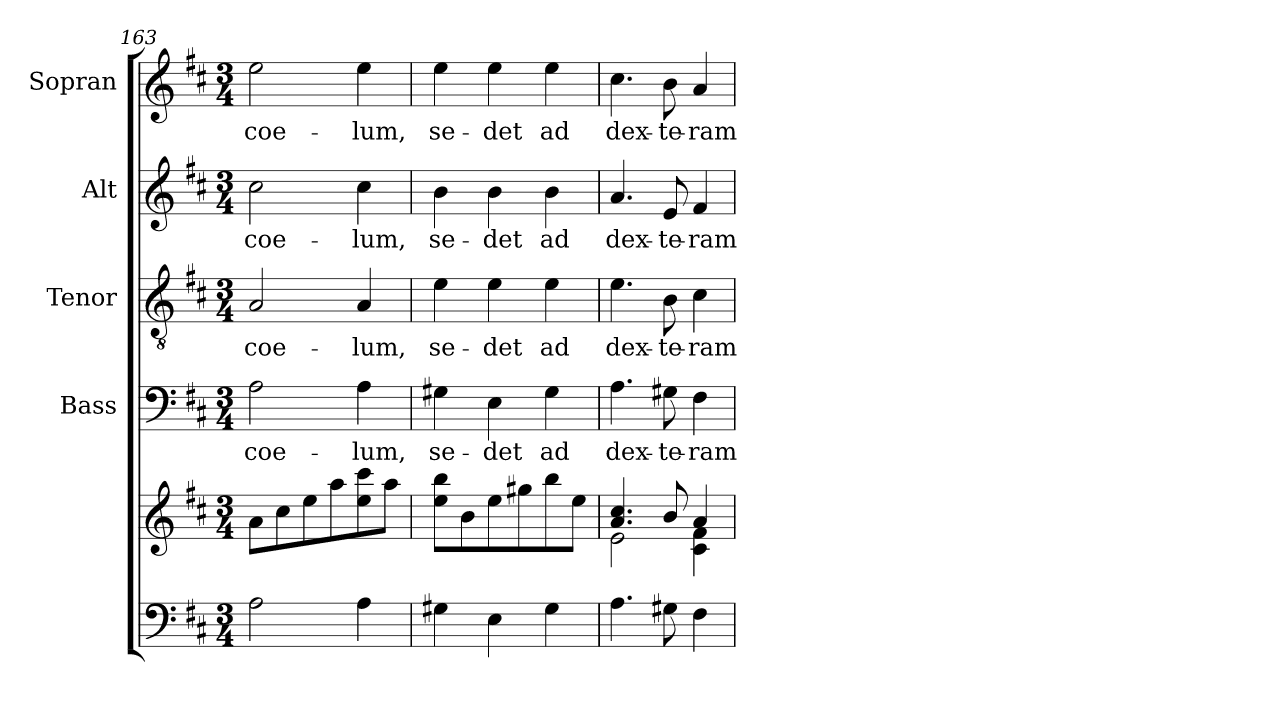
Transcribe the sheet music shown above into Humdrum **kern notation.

**kern	**kern	**kern	**text	**kern	**text	**kern	**text	**kern	**text
*part5	*part5	*part4	*part4	*part3	*part3	*part2	*part2	*part1	*part1
*staff6	*staff5	*staff4	*staff4	*staff3	*staff3	*staff2	*staff2	*staff1	*staff1
*	*	*I"Bass	*	*I"Tenor	*	*I"Alt	*	*I"Sopran	*
*	*	*I'B.	*	*I'T.	*	*I'A.	*	*I'S.	*
*clefF4	*clefG2	*clefF4	*	*clefGv2	*	*clefG2	*	*clefG2	*
*k[f#c#]	*k[f#c#]	*k[f#c#]	*	*k[f#c#]	*	*k[f#c#]	*	*k[f#c#]	*
*D:	*D:	*D:	*	*D:	*	*D:	*	*D:	*
*M3/4	*M3/4	*M3/4	*	*M3/4	*	*M3/4	*	*M3/4	*
=163	=163	=163	=163	=163	=163	=163	=163	=163	=163
!	!	!	!LO:LY:b	!	!LO:LY:b	!	!LO:LY:b	!	!LO:LY:b
2A\	8a\L	2A\	coe-	2A/	coe-	2cc#\	coe-	2ee\	coe-
.	8cc#\	.	.	.	.	.	.	.	.
.	8ee\	.	.	.	.	.	.	.	.
.	8aa\	.	.	.	.	.	.	.	.
!	!	!	!LO:LY:b	!	!LO:LY:b	!	!LO:LY:b	!	!LO:LY:b
4A\	8ee\ 8ccc#\	4A\	-lum,	4A/	-lum,	4cc#\	-lum,	4ee\	-lum,
.	8aa\J	.	.	.	.	.	.	.	.
=164	=164	=164	=164	=164	=164	=164	=164	=164	=164
!	!	!	!LO:LY:b	!	!LO:LY:b	!	!LO:LY:b	!	!LO:LY:b
4G#X\	8ee\ 8bb\L	4G#X\	se-	4e\	se-	4b\	se-	4ee\	se-
.	8b\	.	.	.	.	.	.	.	.
!	!	!	!LO:LY:b	!	!LO:LY:b	!	!LO:LY:b	!	!LO:LY:b
4E\	8ee\	4E\	-det	4e\	-det	4b\	-det	4ee\	-det
.	8gg#X\	.	.	.	.	.	.	.	.
!	!	!	!LO:LY:b	!	!LO:LY:b	!	!LO:LY:b	!	!LO:LY:b
4G#\	8bb\	4G#\	ad	4e\	ad	4b\	ad	4ee\	ad
.	8ee\J	.	.	.	.	.	.	.	.
!!LO:PB:g=z
=165	=165	=165	=165	=165	=165	=165	=165	=165	=165
*	*^	*	*	*	*	*	*	*	*
!	!	!	!	!LO:LY:b	!	!LO:LY:b	!	!LO:LY:b	!	!LO:LY:b
4.A\	4.a/ 4.cc#/	2e\	4.A\	dex-	4.e\	dex-	4.a/	dex-	4.cc#\	dex-
!	!	!	!	!LO:LY:b	!	!LO:LY:b	!	!LO:LY:b	!	!LO:LY:b
8G#X\	8b/	.	8G#X\	-te-	8B\	-te-	8e/	-te-	8b\	-te-
!	!	!	!	!LO:LY:b	!	!LO:LY:b	!	!LO:LY:b	!	!LO:LY:b
4F#\	4a/	4c#\ 4f#\	4F#\	-ram	4c#\	-ram	4f#/	-ram	4a/	-ram
*	*v	*v	*	*	*	*	*	*	*	*
=	=	=	=	=	=	=	=	=	=
*-	*-	*-	*-	*-	*-	*-	*-	*-	*-
